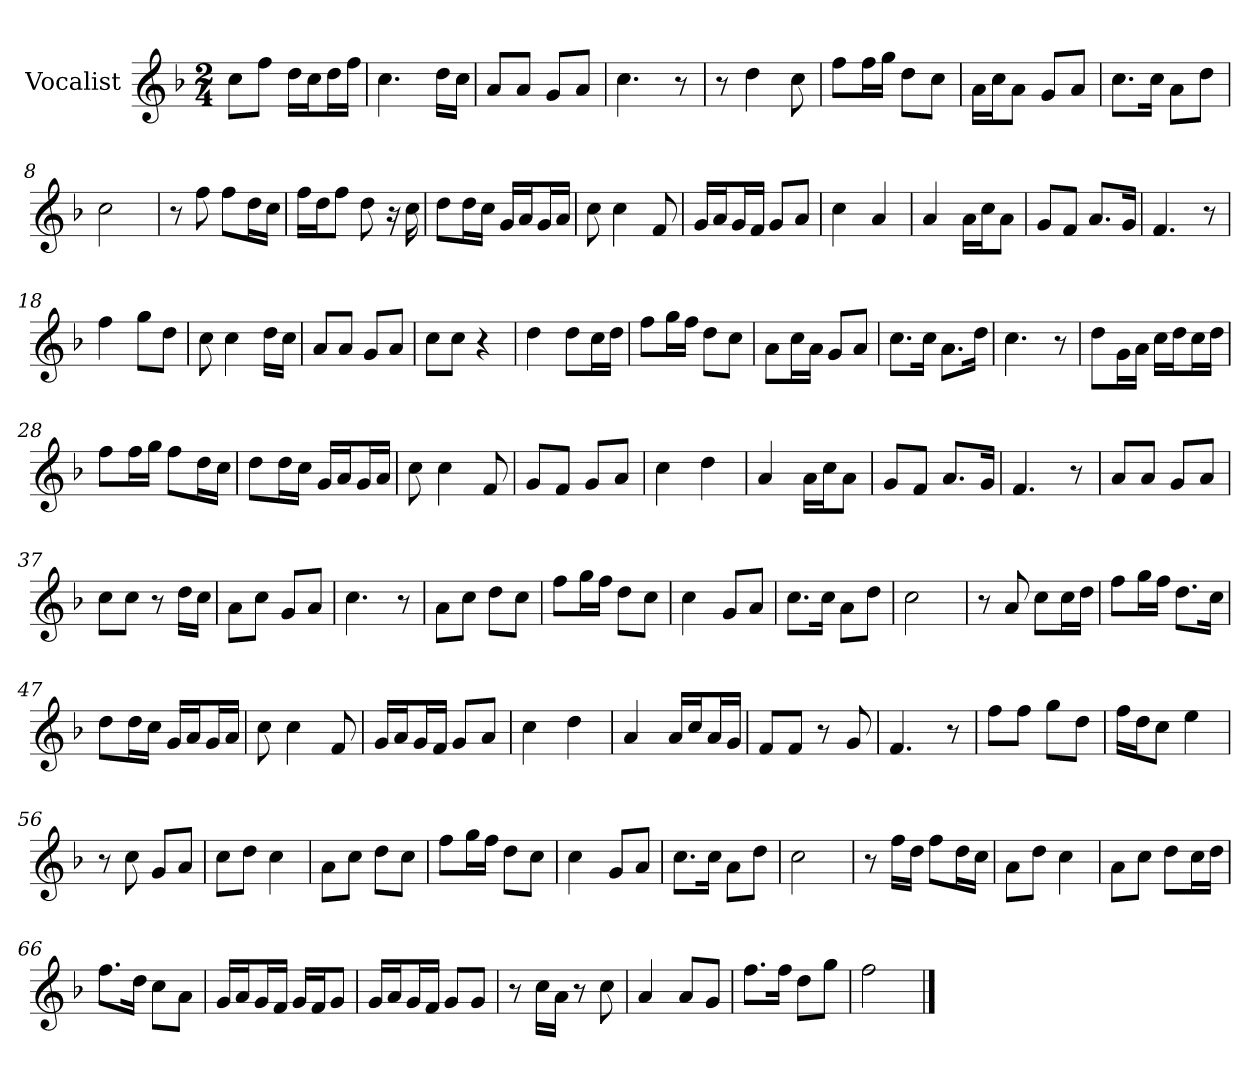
**kern
*part1
*staff1
*I"Vocalist
*k[b-]
*F:
*M2/4
=
8ccL
8ffJ
16ddLL
16ccJ
16ddL
16ffJJ
=1
4.cc
16ddLL
16ccJJ
=2
8aL
8aJ
8gL
8aJ
=3
4.cc
8r
=4
8r
4dd
8cc
=5
8ffL
16ffL
16ggJJ
8ddL
8ccJ
=6
16aLL
16ccJ
8aJ
8gL
8aJ
=7
8.ccL
16ccJk
8aL
8ddJ
=8
2cc
=9
8r
8ff
8ffL
16ddL
16ccJJ
=10
16ffLL
16ddJ
8ffJ
8dd
16r
16cc
=11
8ddL
16ddL
16ccJJ
16gLL
16aJ
16gL
16aJJ
=12
8cc
4cc
8f
=13
16gLL
16aJ
16gL
16fJJ
8gL
8aJ
=14
4cc
4a
=15
4a
16aLL
16ccJ
8aJ
=16
8gL
8fJ
8.aL
16gJk
=17
4.f
8r
=18
4ff
8ggL
8ddJ
=19
8cc
4cc
16ddLL
16ccJJ
=20
8aL
8aJ
8gL
8aJ
=21
8ccL
8ccJ
4r
=22
4dd
8ddL
16ccL
16ddJJ
=23
8ffL
16ggL
16ffJJ
8ddL
8ccJ
=24
8aL
16ccL
16aJJ
8gL
8aJ
=25
8.ccL
16ccJk
8.aL
16ddJk
=26
4.cc
8r
=27
8ddL
16gL
16aJJ
16ccLL
16ddJ
16ccL
16ddJJ
=28
8ffL
16ffL
16ggJJ
8ffL
16ddL
16ccJJ
=29
8ddL
16ddL
16ccJJ
16gLL
16aJ
16gL
16aJJ
=30
8cc
4cc
8f
=31
8gL
8fJ
8gL
8aJ
=32
4cc
4dd
=33
4a
16aLL
16ccJ
8aJ
=34
8gL
8fJ
8.aL
16gJk
=35
4.f
8r
=36
8aL
8aJ
8gL
8aJ
=37
8ccL
8ccJ
8r
16ddLL
16ccJJ
=38
8aL
8ccJ
8gL
8aJ
=39
4.cc
8r
=40
8aL
8ccJ
8ddL
8ccJ
=41
8ffL
16ggL
16ffJJ
8ddL
8ccJ
=42
4cc
8gL
8aJ
=43
8.ccL
16ccJk
8aL
8ddJ
=44
2cc
=45
8r
8a
8ccL
16ccL
16ddJJ
=46
8ffL
16ggL
16ffJJ
8.ddL
16ccJk
=47
8ddL
16ddL
16ccJJ
16gLL
16aJ
16gL
16aJJ
=48
8cc
4cc
8f
=49
16gLL
16aJ
16gL
16fJJ
8gL
8aJ
=50
4cc
4dd
=51
4a
16aLL
16ccJ
16aL
16gJJ
=52
8fL
8fJ
8r
8g
=53
4.f
8r
=54
8ffL
8ffJ
8ggL
8ddJ
=55
16ffLL
16ddJ
8ccJ
4ee
=56
8r
8cc
8gL
8aJ
=57
8ccL
8ddJ
4cc
=58
8aL
8ccJ
8ddL
8ccJ
=59
8ffL
16ggL
16ffJJ
8ddL
8ccJ
=60
4cc
8gL
8aJ
=61
8.ccL
16ccJk
8aL
8ddJ
=62
2cc
=63
8r
16ffLL
16ddJJ
8ffL
16ddL
16ccJJ
=64
8aL
8ddJ
4cc
=65
8aL
8ccJ
8ddL
16ccL
16ddJJ
=66
8.ffL
16ddJk
8ccL
8aJ
=67
16gLL
16aJ
16gL
16fJJ
16gLL
16fJ
8gJ
=68
16gLL
16aJ
16gL
16fJJ
8gL
8gJ
=69
8r
16ccLL
16aJJ
8r
8cc
=70
4a
8aL
8gJ
=71
8.ffL
16ffJk
8ddL
8ggJ
=72
2ff
==
*-
